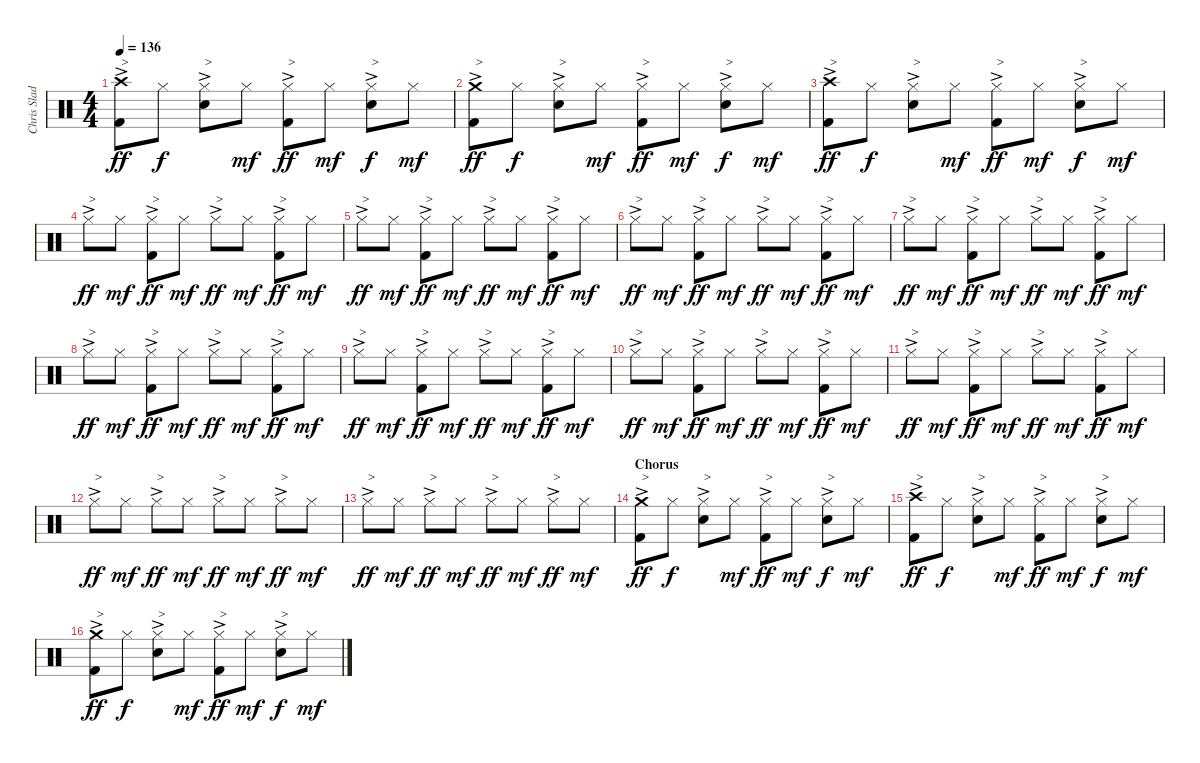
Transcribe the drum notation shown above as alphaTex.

\track ("Chris Slade" "Chris Slad") {instrument percussion}
\staff {score}
\articulation defaults
\ts (4 4)
\tempo 136
\clef neutral
\ks c
("Crash high (hit)"{ac} "Kick (hit) 2"{ac}).8{txt ">" dy ff} "Hi-Hat (closed)".8{dy f} ("Hi-Hat (closed)"{ac} "Snare (hit) 2").8{txt ">"} "Hi-Hat (closed)".8{dy mf} ("Hi-Hat (closed)"{ac} "Kick (hit) 2"{ac}).8{txt ">" dy ff} "Hi-Hat (closed)".8{dy mf} ("Hi-Hat (closed)"{ac} "Snare (hit) 2").8{txt ">" dy f} "Hi-Hat (closed)".8{dy mf} |
("Crash medium (hit)"{ac} "Kick (hit) 2"{ac}).8{txt ">" dy ff} "Hi-Hat (closed)".8{dy f} ("Hi-Hat (closed)"{ac} "Snare (hit) 2").8{txt ">"} "Hi-Hat (closed)".8{dy mf} ("Hi-Hat (closed)"{ac} "Kick (hit) 2"{ac}).8{txt ">" dy ff} "Hi-Hat (closed)".8{dy mf} ("Hi-Hat (closed)"{ac} "Snare (hit) 2").8{txt ">" dy f} "Hi-Hat (closed)".8{dy mf} |
("Crash high (hit)"{ac} "Kick (hit) 2"{ac}).8{txt ">" dy ff} "Hi-Hat (closed)".8{dy f} ("Hi-Hat (closed)"{ac} "Snare (hit) 2").8{txt ">"} "Hi-Hat (closed)".8{dy mf} ("Hi-Hat (closed)"{ac} "Kick (hit) 2"{ac}).8{txt ">" dy ff} "Hi-Hat (closed)".8{dy mf} ("Hi-Hat (closed)"{ac} "Snare (hit) 2").8{txt ">" dy f} "Hi-Hat (closed)".8{dy mf} |
"Hi-Hat (closed)"{ac}.8{txt ">" dy ff} "Hi-Hat (closed)".8{dy mf} ("Hi-Hat (closed)"{ac} "Kick (hit) 2"{ac}).8{txt ">" dy ff} "Hi-Hat (closed)".8{dy mf} "Hi-Hat (closed)"{ac}.8{txt ">" dy ff} "Hi-Hat (closed)".8{dy mf} ("Hi-Hat (closed)"{ac} "Kick (hit) 2"{ac}).8{txt ">" dy ff} "Hi-Hat (closed)".8{dy mf} |
"Hi-Hat (closed)"{ac}.8{txt ">" dy ff} "Hi-Hat (closed)".8{dy mf} ("Hi-Hat (closed)"{ac} "Kick (hit) 2"{ac}).8{txt ">" dy ff} "Hi-Hat (closed)".8{dy mf} "Hi-Hat (closed)"{ac}.8{txt ">" dy ff} "Hi-Hat (closed)".8{dy mf} ("Hi-Hat (closed)"{ac} "Kick (hit) 2"{ac}).8{txt ">" dy ff} "Hi-Hat (closed)".8{dy mf} |
"Hi-Hat (closed)"{ac}.8{txt ">" dy ff} "Hi-Hat (closed)".8{dy mf} ("Hi-Hat (closed)"{ac} "Kick (hit) 2"{ac}).8{txt ">" dy ff} "Hi-Hat (closed)".8{dy mf} "Hi-Hat (closed)"{ac}.8{txt ">" dy ff} "Hi-Hat (closed)".8{dy mf} ("Hi-Hat (closed)"{ac} "Kick (hit) 2"{ac}).8{txt ">" dy ff} "Hi-Hat (closed)".8{dy mf} |
"Hi-Hat (closed)"{ac}.8{txt ">" dy ff} "Hi-Hat (closed)".8{dy mf} ("Hi-Hat (closed)"{ac} "Kick (hit) 2"{ac}).8{txt ">" dy ff} "Hi-Hat (closed)".8{dy mf} "Hi-Hat (closed)"{ac}.8{txt ">" dy ff} "Hi-Hat (closed)".8{dy mf} ("Hi-Hat (closed)"{ac} "Kick (hit) 2"{ac}).8{txt ">" dy ff} "Hi-Hat (closed)".8{dy mf} |
"Hi-Hat (closed)"{ac}.8{txt ">" dy ff} "Hi-Hat (closed)".8{dy mf} ("Hi-Hat (closed)"{ac} "Kick (hit) 2"{ac}).8{txt ">" dy ff} "Hi-Hat (closed)".8{dy mf} "Hi-Hat (closed)"{ac}.8{txt ">" dy ff} "Hi-Hat (closed)".8{dy mf} ("Hi-Hat (closed)"{ac} "Kick (hit) 2"{ac}).8{txt ">" dy ff} "Hi-Hat (closed)".8{dy mf} |
"Hi-Hat (closed)"{ac}.8{txt ">" dy ff} "Hi-Hat (closed)".8{dy mf} ("Hi-Hat (closed)"{ac} "Kick (hit) 2"{ac}).8{txt ">" dy ff} "Hi-Hat (closed)".8{dy mf} "Hi-Hat (closed)"{ac}.8{txt ">" dy ff} "Hi-Hat (closed)".8{dy mf} ("Hi-Hat (closed)"{ac} "Kick (hit) 2"{ac}).8{txt ">" dy ff} "Hi-Hat (closed)".8{dy mf} |
"Hi-Hat (closed)"{ac}.8{txt ">" dy ff} "Hi-Hat (closed)".8{dy mf} ("Hi-Hat (closed)"{ac} "Kick (hit) 2"{ac}).8{txt ">" dy ff} "Hi-Hat (closed)".8{dy mf} "Hi-Hat (closed)"{ac}.8{txt ">" dy ff} "Hi-Hat (closed)".8{dy mf} ("Hi-Hat (closed)"{ac} "Kick (hit) 2"{ac}).8{txt ">" dy ff} "Hi-Hat (closed)".8{dy mf} |
"Hi-Hat (closed)"{ac}.8{txt ">" dy ff} "Hi-Hat (closed)".8{dy mf} ("Hi-Hat (closed)"{ac} "Kick (hit) 2"{ac}).8{txt ">" dy ff} "Hi-Hat (closed)".8{dy mf} "Hi-Hat (closed)"{ac}.8{txt ">" dy ff} "Hi-Hat (closed)".8{dy mf} ("Hi-Hat (closed)"{ac} "Kick (hit) 2"{ac}).8{txt ">" dy ff} "Hi-Hat (closed)".8{dy mf} |
"Hi-Hat (closed)"{ac}.8{txt ">" dy ff} "Hi-Hat (closed)".8{dy mf} "Hi-Hat (closed)"{ac}.8{txt ">" dy ff} "Hi-Hat (closed)".8{dy mf} "Hi-Hat (closed)"{ac}.8{txt ">" dy ff} "Hi-Hat (closed)".8{dy mf} "Hi-Hat (closed)"{ac}.8{txt ">" dy ff} "Hi-Hat (closed)".8{dy mf} |
"Hi-Hat (closed)"{ac}.8{txt ">" dy ff} "Hi-Hat (closed)".8{dy mf} "Hi-Hat (closed)"{ac}.8{txt ">" dy ff} "Hi-Hat (closed)".8{dy mf} "Hi-Hat (closed)"{ac}.8{txt ">" dy ff} "Hi-Hat (closed)".8{dy mf} "Hi-Hat (closed)"{ac}.8{txt ">" dy ff} "Hi-Hat (closed)".8{dy mf} |
\section ("" "Chorus")
("Crash medium (hit)"{ac} "Kick (hit) 2"{ac}).8{txt ">" dy ff} "Hi-Hat (closed)".8{dy f} ("Hi-Hat (closed)"{ac} "Snare (hit) 2").8{txt ">"} "Hi-Hat (closed)".8{dy mf} ("Hi-Hat (closed)"{ac} "Kick (hit) 2"{ac}).8{txt ">" dy ff} "Hi-Hat (closed)".8{dy mf} ("Hi-Hat (closed)"{ac} "Snare (hit) 2").8{txt ">" dy f} "Hi-Hat (closed)".8{dy mf} |
("Crash high (hit)"{ac} "Kick (hit) 2"{ac}).8{txt ">" dy ff} "Hi-Hat (closed)".8{dy f} ("Hi-Hat (closed)"{ac} "Snare (hit) 2").8{txt ">"} "Hi-Hat (closed)".8{dy mf} ("Hi-Hat (closed)"{ac} "Kick (hit) 2"{ac}).8{txt ">" dy ff} "Hi-Hat (closed)".8{dy mf} ("Hi-Hat (closed)"{ac} "Snare (hit) 2").8{txt ">" dy f} "Hi-Hat (closed)".8{dy mf} |
("Crash medium (hit)"{ac} "Kick (hit) 2"{ac}).8{txt ">" dy ff} "Hi-Hat (closed)".8{dy f} ("Hi-Hat (closed)"{ac} "Snare (hit) 2").8{txt ">"} "Hi-Hat (closed)".8{dy mf} ("Hi-Hat (closed)"{ac} "Kick (hit) 2"{ac}).8{txt ">" dy ff} "Hi-Hat (closed)".8{dy mf} ("Hi-Hat (closed)"{ac} "Snare (hit) 2").8{txt ">" dy f} "Hi-Hat (closed)".8{dy mf}
